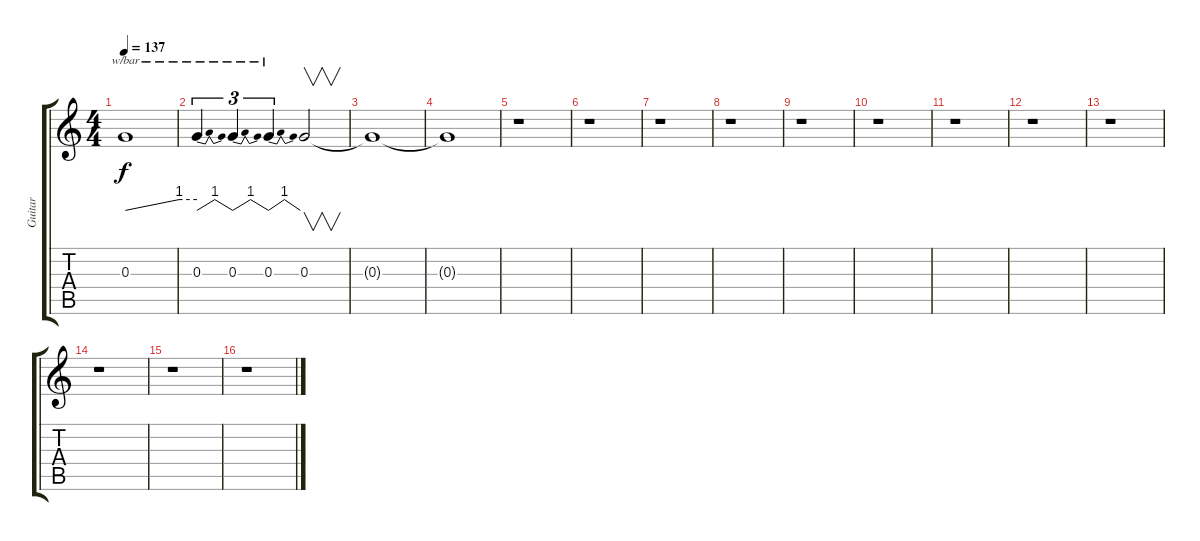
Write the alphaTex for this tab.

\track ("Guitar" "Guitar") {instrument distortionguitar}
\staff {score tabs}
\tuning (E4 B3 G3 D3 A2 E2) {hide}
\ts (4 4)
\tempo 137
\clef g2
\ks c
0.3.1{tbe (custom default 0 0 45 4 60 4) dy f} |
0.3.4{tu (3 2) tbe (dip default 0 0 30 4 60 0)} 0.3.4{tu (3 2) tbe (dip default 0 0 30 4 60 0)} 0.3.4{tu (3 2) tbe (dip default 0 0 30 4 60 0)} 0.3.2{v} |
0.3{t}.1 |
0.3{t}.1 |
r.1 |
r.1 |
r.1 |
r.1 |
r.1 |
r.1 |
r.1 |
r.1 |
r.1 |
r.1 |
r.1 |
r.1
